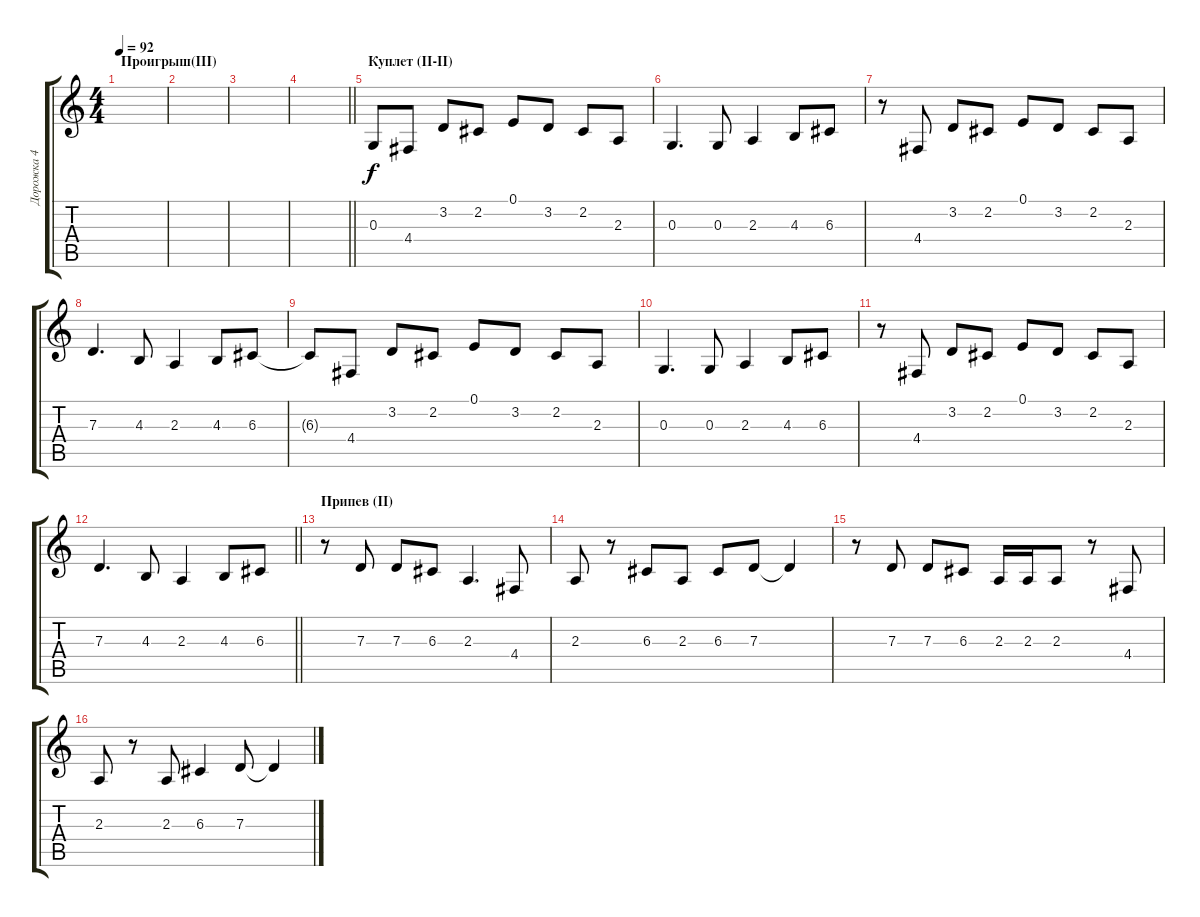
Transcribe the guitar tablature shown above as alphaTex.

\track ("Дорожка 4" "Дорожка 4") {instrument fx5brightness}
\staff {score tabs}
\tuning (E4 B3 G3 D3 A2 E2) {hide}
\ts (4 4)
\section ("" "Проигрыш(III)")
\tempo 92
\clef g2
\ks c
|
|
|
\barLineRight lightlight
|
\section ("" "Куплет (II-II)")
0.3.8 4.4.8 3.2.8 2.2.8 0.1.8 3.2.8 2.2.8 2.3.8 |
0.3.4{d} 0.3.8 2.3.4 4.3.8 6.3.8 |
r.8 4.4.8 3.2.8 2.2.8 0.1.8 3.2.8 2.2.8 2.3.8 |
7.3.4{d} 4.3.8 2.3.4 4.3.8 6.3.8 |
6.3{t}.8 4.4.8 3.2.8 2.2.8 0.1.8 3.2.8 2.2.8 2.3.8 |
0.3.4{d} 0.3.8 2.3.4 4.3.8 6.3.8 |
r.8 4.4.8 3.2.8 2.2.8 0.1.8 3.2.8 2.2.8 2.3.8 |
\barLineRight lightlight
7.3.4{d} 4.3.8 2.3.4 4.3.8 6.3.8 |
\section ("" "Припев (II)")
r.8 7.3.8 7.3.8 6.3.8 2.3.4{d} 4.4.8 |
2.3.8 r.8 6.3.8 2.3.8 6.3.8 7.3.8 7.3{t}.4 |
r.8 7.3.8 7.3.8 6.3.8 2.3.16 2.3.16 2.3.8 r.8 4.4.8 |
2.3.8 r.8 2.3.8 6.3.4 7.3.8 7.3{t}.4
